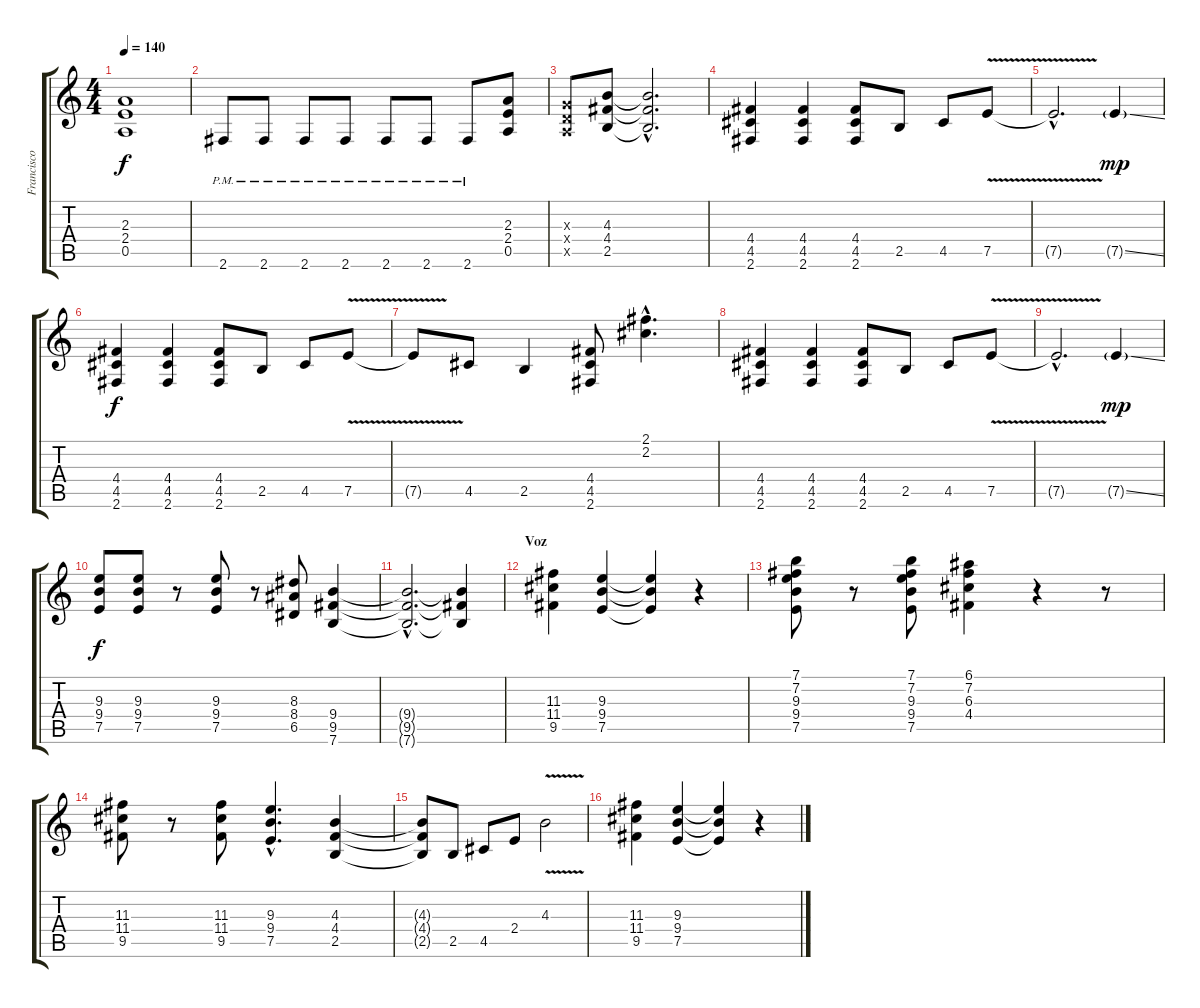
\track ("Francisco Laguna" "Francisco ") {instrument overdrivenguitar}
\staff {score tabs}
\tuning (E4 B3 G3 D3 A2 E2) {hide}
\ts (4 4)
\tempo 140
\clef g2
\ks c
(2.3{t} 2.4{t} 0.5{t}).1{dy f} |
2.6{pm}.8 2.6{pm}.8 2.6{pm}.8 2.6{pm}.8 2.6{pm}.8 2.6{pm}.8 2.6{pm}.8 (2.3 2.4 0.5).8 |
(0.3{x} 0.4{x} 0.5{x}).8 (4.3 4.4 2.5).8 (4.3{hac t} 4.4{hac t} 2.5{hac t}).2{d} |
(4.4 4.5 2.6).4 (4.4 4.5 2.6).4 (4.4 4.5 2.6).8 2.5.8 4.5.8 7.5{v}.8 |
7.5{hac t}.2{d} 7.5{ss g}.4{dy mp} |
(4.4 4.5 2.6).4{dy f} (4.4 4.5 2.6).4 (4.4 4.5 2.6).8 2.5.8 4.5.8 7.5{v}.8 |
7.5{t}.8 4.5.8 2.5.4 (4.4 4.5 2.6).8 (2.1{hac} 2.2{hac}).4{d} |
(4.4 4.5 2.6).4 (4.4 4.5 2.6).4 (4.4 4.5 2.6).8 2.5.8 4.5.8 7.5{v}.8 |
7.5{hac t}.2{d} 7.5{ss g}.4{dy mp} |
(9.3 9.4 7.5).8{dy f} (9.3 9.4 7.5).8 r.8 (9.3 9.4 7.5).8 r.8 (8.3 8.4 6.5).8 (9.4 9.5 7.6).4 |
(9.4{hac t} 9.5{hac t} 7.6{hac t}).2{d} (9.4{t} 9.5{t} 7.6{t}).4 |
\section ("" "Voz")
(11.3 11.4 9.5).4{volume 13 balance 4 instrument overdrivenguitar} (9.3 9.4 7.5).4 (9.3{t} 9.4{t} 7.5{t}).4 r.4 |
(7.1 7.2 9.3 9.4 7.5).8 r.8 (7.1 7.2 9.3 9.4 7.5).8 (6.1 7.2 6.3 4.4).4 r.4 r.8 |
(11.3 11.4 9.5).8 r.8 (11.3 11.4 9.5).8 (9.3{hac} 9.4{hac} 7.5{hac}).4{d} (4.3 4.4 2.5).4 |
(4.3{t} 4.4{t} 2.5{t}).8 2.5.8 4.5.8 2.4.8 4.3{v}.2 |
(11.3 11.4 9.5).4 (9.3 9.4 7.5).4 (9.3{t} 9.4{t} 7.5{t}).4 r.4
